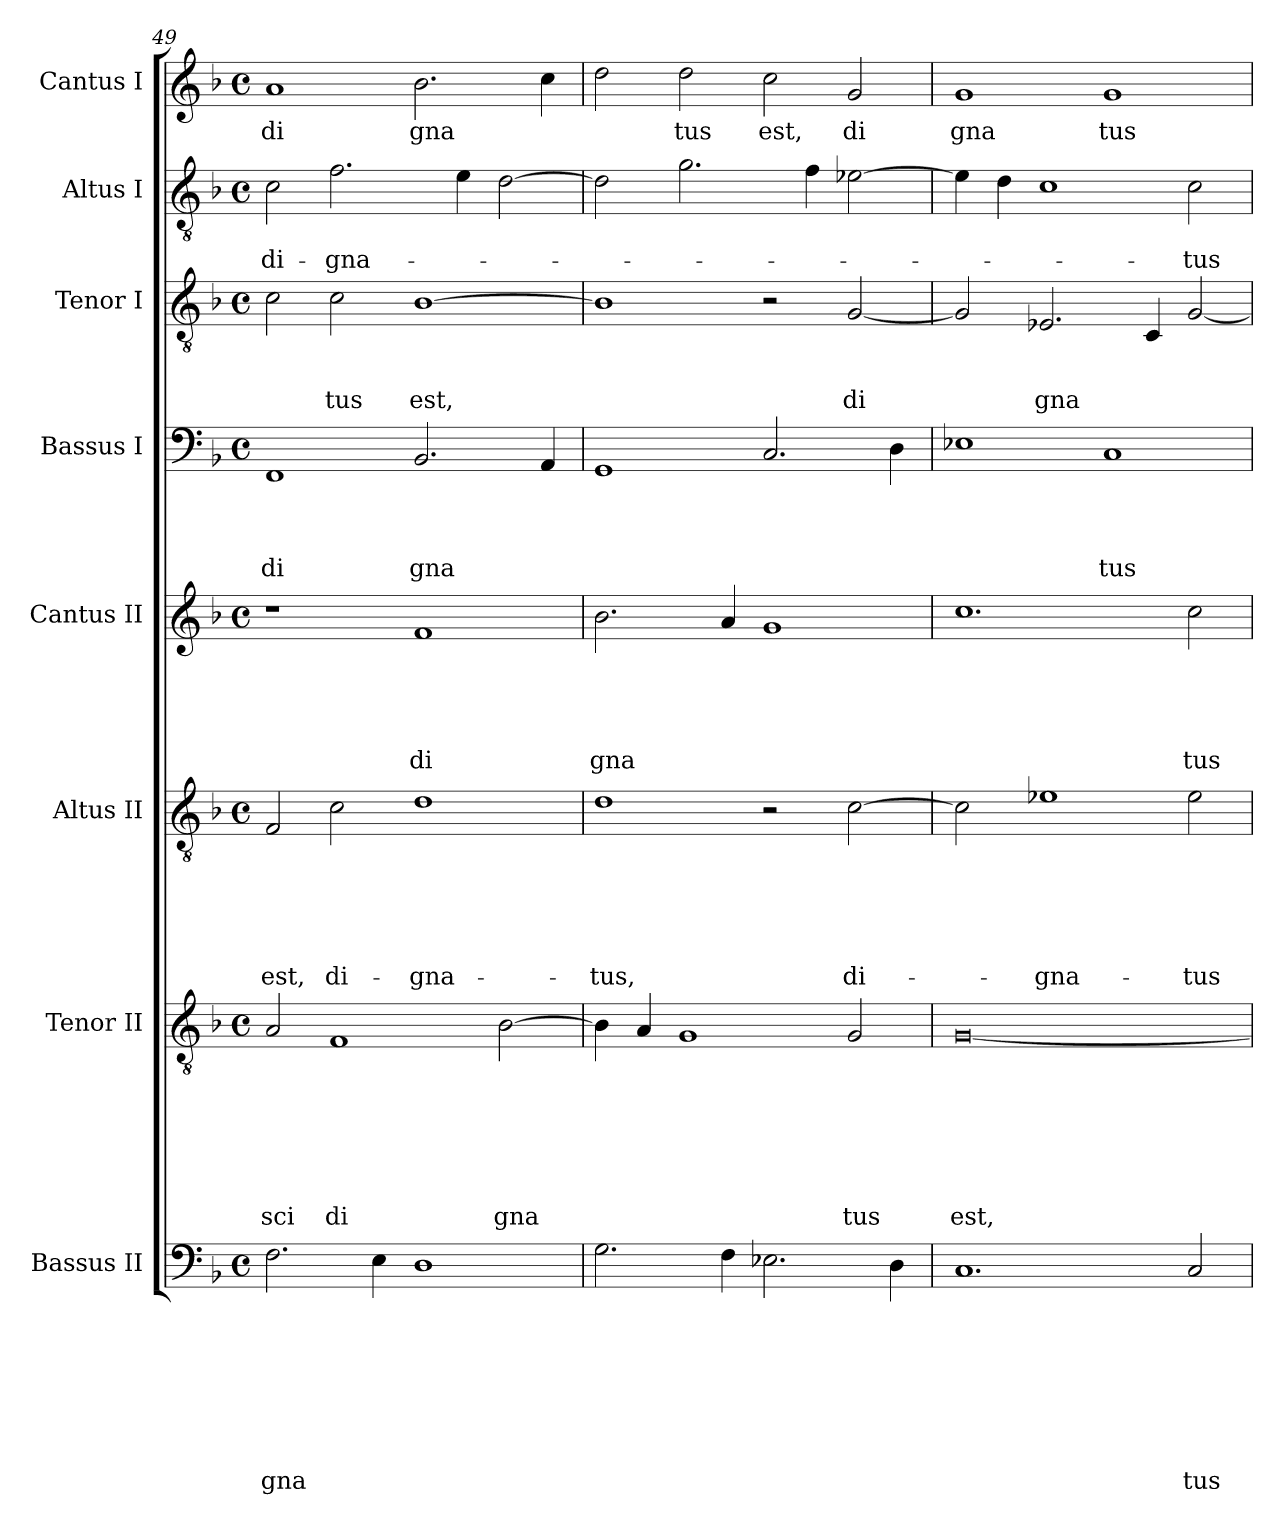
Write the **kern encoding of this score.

**kern	**text	**text	**text	**text	**text	**text	**text	**text	**kern	**text	**text	**text	**text	**text	**text	**text	**kern	**text	**text	**text	**text	**text	**text	**kern	**text	**text	**text	**text	**text	**kern	**text	**text	**text	**text	**kern	**text	**text	**text	**kern	**text	**text	**kern	**text
*part8	*part8	*part8	*part8	*part8	*part8	*part8	*part8	*part8	*part7	*part7	*part7	*part7	*part7	*part7	*part7	*part7	*part6	*part6	*part6	*part6	*part6	*part6	*part6	*part5	*part5	*part5	*part5	*part5	*part5	*part4	*part4	*part4	*part4	*part4	*part3	*part3	*part3	*part3	*part2	*part2	*part2	*part1	*part1
*staff8	*staff8	*staff8	*staff8	*staff8	*staff8	*staff8	*staff8	*staff8	*staff7	*staff7	*staff7	*staff7	*staff7	*staff7	*staff7	*staff7	*staff6	*staff6	*staff6	*staff6	*staff6	*staff6	*staff6	*staff5	*staff5	*staff5	*staff5	*staff5	*staff5	*staff4	*staff4	*staff4	*staff4	*staff4	*staff3	*staff3	*staff3	*staff3	*staff2	*staff2	*staff2	*staff1	*staff1
*I"Bassus II	*	*	*	*	*	*	*	*	*I"Tenor II	*	*	*	*	*	*	*	*I"Altus II	*	*	*	*	*	*	*I"Cantus II	*	*	*	*	*	*I"Bassus I	*	*	*	*	*I"Tenor I	*	*	*	*I"Altus I	*	*	*I"Cantus I	*
*clefF4	*	*	*	*	*	*	*	*	*clefGv2	*	*	*	*	*	*	*	*clefGv2	*	*	*	*	*	*	*clefG2	*	*	*	*	*	*clefF4	*	*	*	*	*clefGv2	*	*	*	*clefGv2	*	*	*clefG2	*
*k[b-]	*	*	*	*	*	*	*	*	*k[b-]	*	*	*	*	*	*	*	*k[b-]	*	*	*	*	*	*	*k[b-]	*	*	*	*	*	*k[b-]	*	*	*	*	*k[b-]	*	*	*	*k[b-]	*	*	*k[b-]	*
*F:	*	*	*	*	*	*	*	*	*F:	*	*	*	*	*	*	*	*F:	*	*	*	*	*	*	*F:	*	*	*	*	*	*F:	*	*	*	*	*F:	*	*	*	*F:	*	*	*F:	*
*M4/4	*	*	*	*	*	*	*	*	*M4/4	*	*	*	*	*	*	*	*M4/4	*	*	*	*	*	*	*M4/4	*	*	*	*	*	*M4/4	*	*	*	*	*M4/4	*	*	*	*M4/4	*	*	*M4/4	*
*met(c)	*	*	*	*	*	*	*	*	*met(c)	*	*	*	*	*	*	*	*met(c)	*	*	*	*	*	*	*met(c)	*	*	*	*	*	*met(c)	*	*	*	*	*met(c)	*	*	*	*met(c)	*	*	*met(c)	*
=49	=49	=49	=49	=49	=49	=49	=49	=49	=49	=49	=49	=49	=49	=49	=49	=49	=49	=49	=49	=49	=49	=49	=49	=49	=49	=49	=49	=49	=49	=49	=49	=49	=49	=49	=49	=49	=49	=49	=49	=49	=49	=49	=49
!	!	!	!	!	!	!	!	!LO:LY:b	!	!	!	!	!	!	!	!LO:LY:b	!	!	!	!	!	!	!LO:LY:b	!	!	!	!	!	!	!	!	!	!	!LO:LY:b	!	!	!	!	!	!	!LO:LY:b	!	!LO:LY:b
2.F\	.	.	.	.	.	.	.	gna	2A/	.	.	.	.	.	.	-sci	2F/	.	.	.	.	.	est,	1r	.	.	.	.	.	1FF	.	.	.	di	2c\	.	.	.	2c\	.	di-	1a	di
!	!	!	!	!	!	!	!	!	!	!	!	!	!	!	!	!LO:LY:b	!	!	!	!	!	!	!LO:LY:b	!	!	!	!	!	!	!	!	!	!	!	!	!	!	!LO:LY:b	!	!	!LO:LY:b	!	!
.	.	.	.	.	.	.	.	.	1F	.	.	.	.	.	.	di	2c\	.	.	.	.	.	di-	.	.	.	.	.	.	.	.	.	.	.	2c\	.	.	tus	2.f\	.	-gna-	.	.
4E\	.	.	.	.	.	.	.	.	.	.	.	.	.	.	.	.	.	.	.	.	.	.	.	.	.	.	.	.	.	.	.	.	.	.	.	.	.	.	.	.	.	.	.
!	!	!	!	!	!	!	!	!	!	!	!	!	!	!	!	!	!	!	!	!	!	!	!LO:LY:b	!	!	!	!	!	!LO:LY:b	!	!	!	!	!LO:LY:b	!	!	!	!LO:LY:b	!	!	!	!	!LO:LY:b
1D	.	.	.	.	.	.	.	.	.	.	.	.	.	.	.	.	1d	.	.	.	.	.	-gna-	1f	.	.	.	.	di	2.BB-/	.	.	.	gna	[>1B-	.	.	est,	.	.	.	2.b-\	gna
.	.	.	.	.	.	.	.	.	.	.	.	.	.	.	.	.	.	.	.	.	.	.	.	.	.	.	.	.	.	.	.	.	.	.	.	.	.	.	4e\	.	.	.	.
!	!	!	!	!	!	!	!	!	!	!	!	!	!	!	!	!LO:LY:b	!	!	!	!	!	!	!	!	!	!	!	!	!	!	!	!	!	!	!	!	!	!	!	!	!	!	!
.	.	.	.	.	.	.	.	.	[>2B-\	.	.	.	.	.	.	gna	.	.	.	.	.	.	.	.	.	.	.	.	.	.	.	.	.	.	.	.	.	.	[>2d\	.	.	.	.
.	.	.	.	.	.	.	.	.	.	.	.	.	.	.	.	.	.	.	.	.	.	.	.	.	.	.	.	.	.	4AA/	.	.	.	.	.	.	.	.	.	.	.	4cc\	.
=50	=50	=50	=50	=50	=50	=50	=50	=50	=50	=50	=50	=50	=50	=50	=50	=50	=50	=50	=50	=50	=50	=50	=50	=50	=50	=50	=50	=50	=50	=50	=50	=50	=50	=50	=50	=50	=50	=50	=50	=50	=50	=50	=50
!	!	!	!	!	!	!	!	!	!	!	!	!	!	!	!	!	!	!	!	!	!	!	!LO:LY:b	!	!	!	!	!	!LO:LY:b	!	!	!	!	!	!	!	!	!	!	!	!	!	!
2.G\	.	.	.	.	.	.	.	.	4B-\]	.	.	.	.	.	.	.	1d	.	.	.	.	.	-tus,	2.b-\	.	.	.	.	gna	1GG	.	.	.	.	1B-]	.	.	.	2d\]	.	.	2dd\	.
.	.	.	.	.	.	.	.	.	4A/	.	.	.	.	.	.	.	.	.	.	.	.	.	.	.	.	.	.	.	.	.	.	.	.	.	.	.	.	.	.	.	.	.	.
!	!	!	!	!	!	!	!	!	!	!	!	!	!	!	!	!	!	!	!	!	!	!	!	!	!	!	!	!	!	!	!	!	!	!	!	!	!	!	!	!	!	!	!LO:LY:b
.	.	.	.	.	.	.	.	.	1G	.	.	.	.	.	.	.	.	.	.	.	.	.	.	.	.	.	.	.	.	.	.	.	.	.	.	.	.	.	2.g\	.	.	2dd\	tus
4F\	.	.	.	.	.	.	.	.	.	.	.	.	.	.	.	.	.	.	.	.	.	.	.	4a/	.	.	.	.	.	.	.	.	.	.	.	.	.	.	.	.	.	.	.
!	!	!	!	!	!	!	!	!	!	!	!	!	!	!	!	!	!	!	!	!	!	!	!	!	!	!	!	!	!	!	!	!	!	!	!	!	!	!	!	!	!	!	!LO:LY:b
2.E-X\	.	.	.	.	.	.	.	.	.	.	.	.	.	.	.	.	2r	.	.	.	.	.	.	1g	.	.	.	.	.	2.C/	.	.	.	.	2r	.	.	.	.	.	.	2cc\	est,
.	.	.	.	.	.	.	.	.	.	.	.	.	.	.	.	.	.	.	.	.	.	.	.	.	.	.	.	.	.	.	.	.	.	.	.	.	.	.	4f\	.	.	.	.
!	!	!	!	!	!	!	!	!	!	!	!	!	!	!	!	!LO:LY:b	!	!	!	!	!	!	!LO:LY:b	!	!	!	!	!	!	!	!	!	!	!	!	!	!	!LO:LY:b	!	!	!	!	!LO:LY:b
.	.	.	.	.	.	.	.	.	2G/	.	.	.	.	.	.	tus	[>2c\	.	.	.	.	.	di-	.	.	.	.	.	.	.	.	.	.	.	[<2G/	.	.	di	[>2e-X\	.	.	2g/	di
4D\	.	.	.	.	.	.	.	.	.	.	.	.	.	.	.	.	.	.	.	.	.	.	.	.	.	.	.	.	.	4D\	.	.	.	.	.	.	.	.	.	.	.	.	.
=51	=51	=51	=51	=51	=51	=51	=51	=51	=51	=51	=51	=51	=51	=51	=51	=51	=51	=51	=51	=51	=51	=51	=51	=51	=51	=51	=51	=51	=51	=51	=51	=51	=51	=51	=51	=51	=51	=51	=51	=51	=51	=51	=51
!	!	!	!	!	!	!	!	!	!	!	!	!	!	!	!	!LO:LY:b	!	!	!	!	!	!	!	!	!	!	!	!	!	!	!	!	!	!	!	!	!	!	!	!	!	!	!LO:LY:b
1.C	.	.	.	.	.	.	.	.	[<0G	.	.	.	.	.	.	est,	2c\]	.	.	.	.	.	.	1.cc	.	.	.	.	.	1E-X	.	.	.	.	2G/]	.	.	.	4e-\]	.	.	1g	gna
.	.	.	.	.	.	.	.	.	.	.	.	.	.	.	.	.	.	.	.	.	.	.	.	.	.	.	.	.	.	.	.	.	.	.	.	.	.	.	4d\	.	.	.	.
!	!	!	!	!	!	!	!	!	!	!	!	!	!	!	!	!	!	!	!	!	!	!	!LO:LY:b	!	!	!	!	!	!	!	!	!	!	!	!	!	!	!LO:LY:b	!	!	!	!	!
.	.	.	.	.	.	.	.	.	.	.	.	.	.	.	.	.	1e-X	.	.	.	.	.	-gna-	.	.	.	.	.	.	.	.	.	.	.	2.E-X/	.	.	gna	1c	.	.	.	.
!	!	!	!	!	!	!	!	!	!	!	!	!	!	!	!	!	!	!	!	!	!	!	!	!	!	!	!	!	!	!	!	!	!	!LO:LY:b	!	!	!	!	!	!	!	!	!LO:LY:b
.	.	.	.	.	.	.	.	.	.	.	.	.	.	.	.	.	.	.	.	.	.	.	.	.	.	.	.	.	.	1C	.	.	.	tus	.	.	.	.	.	.	.	1g	tus
.	.	.	.	.	.	.	.	.	.	.	.	.	.	.	.	.	.	.	.	.	.	.	.	.	.	.	.	.	.	.	.	.	.	.	4C/	.	.	.	.	.	.	.	.
!	!	!	!	!	!	!	!	!LO:LY:b	!	!	!	!	!	!	!	!	!	!	!	!	!	!	!LO:LY:b	!	!	!	!	!	!LO:LY:b	!	!	!	!	!	!	!	!	!	!	!	!LO:LY:b	!	!
2C/	.	.	.	.	.	.	.	tus	.	.	.	.	.	.	.	.	2e-\	.	.	.	.	.	-tus	2cc\	.	.	.	.	tus	.	.	.	.	.	[<2G/	.	.	.	2c\	.	-tus	.	.
=	=	=	=	=	=	=	=	=	=	=	=	=	=	=	=	=	=	=	=	=	=	=	=	=	=	=	=	=	=	=	=	=	=	=	=	=	=	=	=	=	=	=	=
*-	*-	*-	*-	*-	*-	*-	*-	*-	*-	*-	*-	*-	*-	*-	*-	*-	*-	*-	*-	*-	*-	*-	*-	*-	*-	*-	*-	*-	*-	*-	*-	*-	*-	*-	*-	*-	*-	*-	*-	*-	*-	*-	*-
